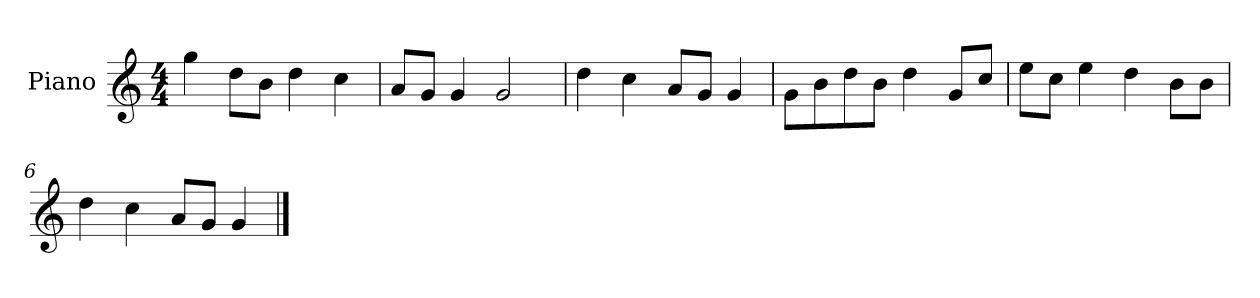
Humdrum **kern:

**kern
*part1
*staff1
*I"Piano
*I'P-no
*clefG2
*k[]
*M4/4
*MM90
=1
4gg\
8dd\L
8b\J
4dd\
4cc\
=2
8a/L
8g/J
4g/
2g/
=3
4dd\
4cc\
8a/L
8g/J
4g/
=4
8g\L
8b\
8dd\
8b\J
4dd\
8g/L
8cc/J
=5
8ee\L
8cc\J
4ee\
4dd\
8b\L
8b\J
=6
4dd\
4cc\
8a/L
8g/J
4g/
==
*-
